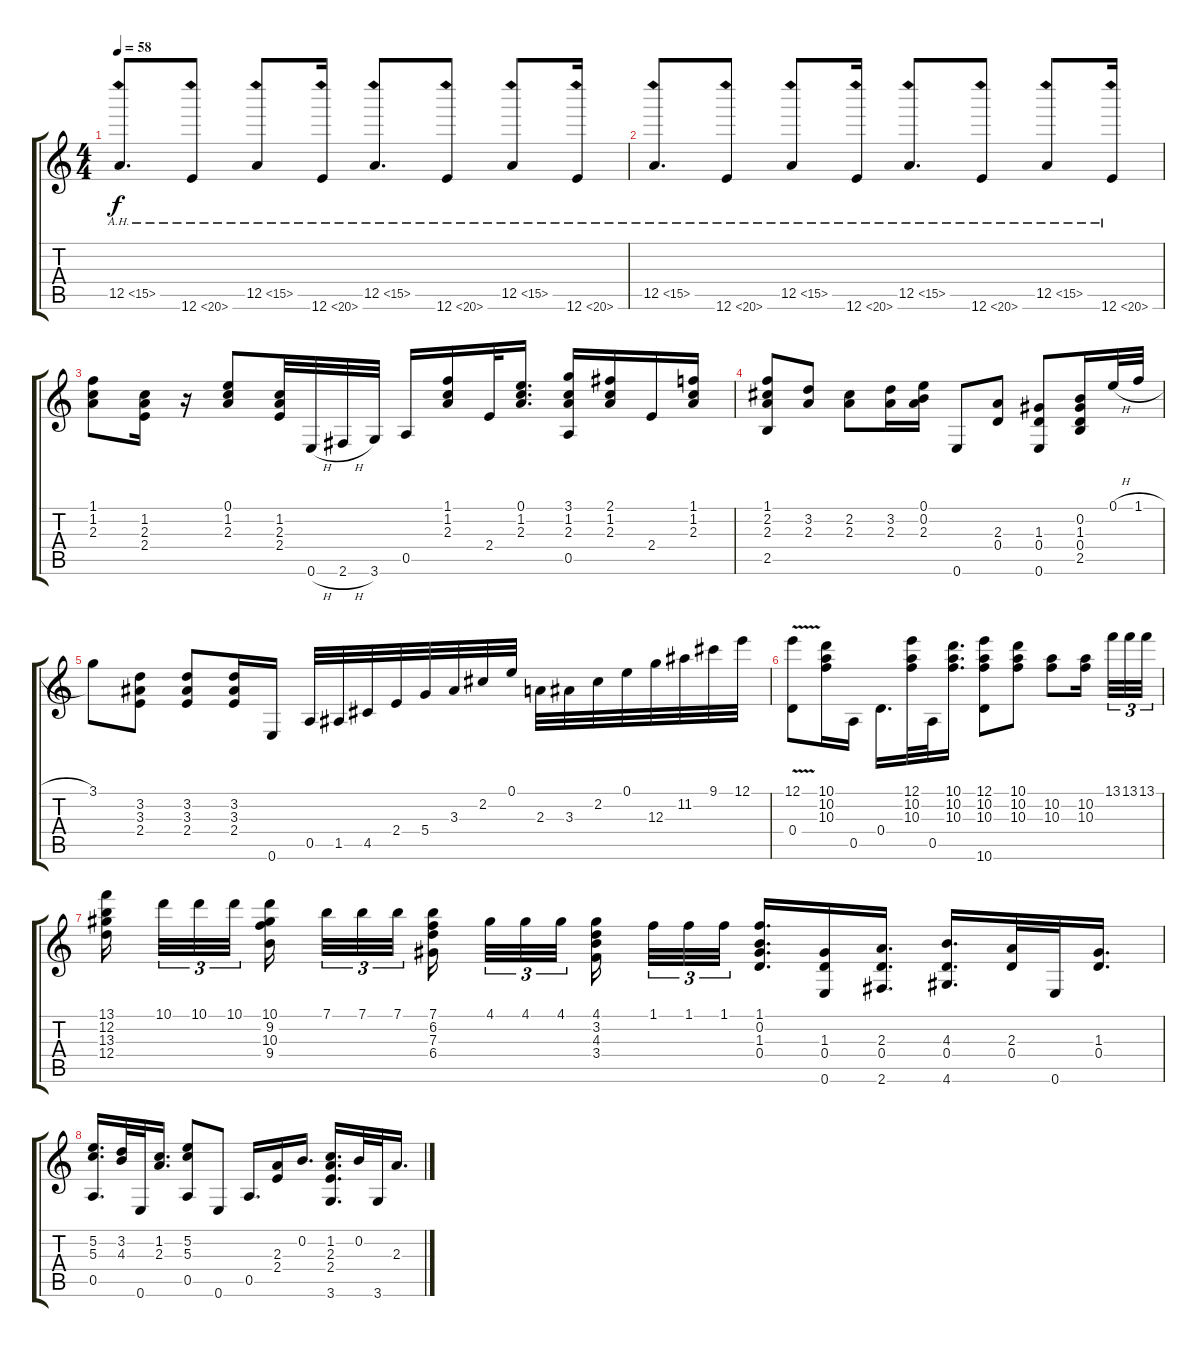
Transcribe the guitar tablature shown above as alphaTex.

\track "" {instrument acousticguitarnylon}
\staff {score tabs}
\tuning (E4 B3 G3 D3 A2 E2) {hide}
\ts (4 4)
\tempo 58
\clef g2
\ks c
12.5{ah 3}.8{d dy f instrument acousticguitarnylon} 12.6{ah 8}.8 12.5{ah 3}.8 12.6{ah 8}.16 12.5{ah 3}.8{d} 12.6{ah 8}.8 12.5{ah 3}.8 12.6{ah 8}.16 |
12.5{ah 3}.8{d} 12.6{ah 8}.8 12.5{ah 3}.8 12.6{ah 8}.16 12.5{ah 3}.8{d} 12.6{ah 8}.8 12.5{ah 3}.8 12.6{ah 8}.16 |
(1.1 1.2 2.3).8 (1.2 2.3 2.4).16 r.16 (0.1 1.2 2.3).8 (1.2 2.3 2.4).32 0.6{h}.32 2.6{h}.32 3.6.32 0.5.16 (1.1 1.2 2.3).16 2.4.32 (0.1 1.2 2.3).16{d} (3.1 1.2 2.3 0.5).16 (2.1 1.2 2.3).16 2.4.16 (1.1 1.2 2.3).16 |
(1.1 2.2 2.3 2.5).8 (3.2 2.3).8 (2.2 2.3).8 (3.2 2.3).16 (0.1 0.2 2.3).16 0.6.8 (2.3 0.4).8 (1.3 0.4 0.6).8 (0.2 1.3 0.4 2.5).16 0.1{h}.32 1.1{h}.32 |
3.1.8 (3.2 3.3 2.4).8 (3.2 3.3 2.4).8 (3.2 3.3 2.4).16 0.6.16 0.5.32 1.5.32 4.5.32 2.4.32 5.4.32 3.3.32 2.2.32 0.1.32 2.3.32 3.3.32 2.2.32 0.1.32 12.3.32 11.2.32 9.1.32 12.1.32 |
(12.1{v} 0.4{v}).8 (10.1 10.2 10.3).16 0.5.16 0.4.16{d} (12.1 10.2 10.3).32 0.5.32 (10.1 10.2 10.3).16{d} (12.1 10.2 10.3 10.6).8 (10.1 10.2 10.3).8 (10.2 10.3).8 (10.2 10.3).16{beam splitsecondary} 13.1.32{tu (3 2)} 13.1.32{tu (3 2)} 13.1.32{tu (3 2)} |
(13.1 12.2 13.3 12.4).16{beam splitsecondary} 10.1.32{tu (3 2)} 10.1.32{tu (3 2)} 10.1.32{tu (3 2) beam splitsecondary} (10.1 9.2 10.3 9.4).16{beam splitsecondary} 7.1.32{tu (3 2)} 7.1.32{tu (3 2)} 7.1.32{tu (3 2)} (7.1 6.2 7.3 6.4).16{beam splitsecondary} 4.1.32{tu (3 2)} 4.1.32{tu (3 2)} 4.1.32{tu (3 2) beam splitsecondary} (4.1 3.2 4.3 3.4).16{beam splitsecondary} 1.1.32{tu (3 2)} 1.1.32{tu (3 2)} 1.1.32{tu (3 2)} (1.1 0.2 1.3 0.4).16{d} (1.3 0.4 0.6).16 (2.3 0.4 2.6).16{d} (4.3 0.4 4.6).16{d} (2.3 0.4).32 0.6.32 (1.3 0.4).16{d} |
(5.2 5.3 0.5).16{d} (3.2 4.3).32 0.6.32 (1.2 2.3).16{d} (5.2 5.3 0.5).8 0.6.8 0.5.16{d} (2.3 2.4).16 0.2.16{d} (1.2 2.3 2.4 3.6).16{d} 0.2.32 3.6.32 2.3.16{d}
